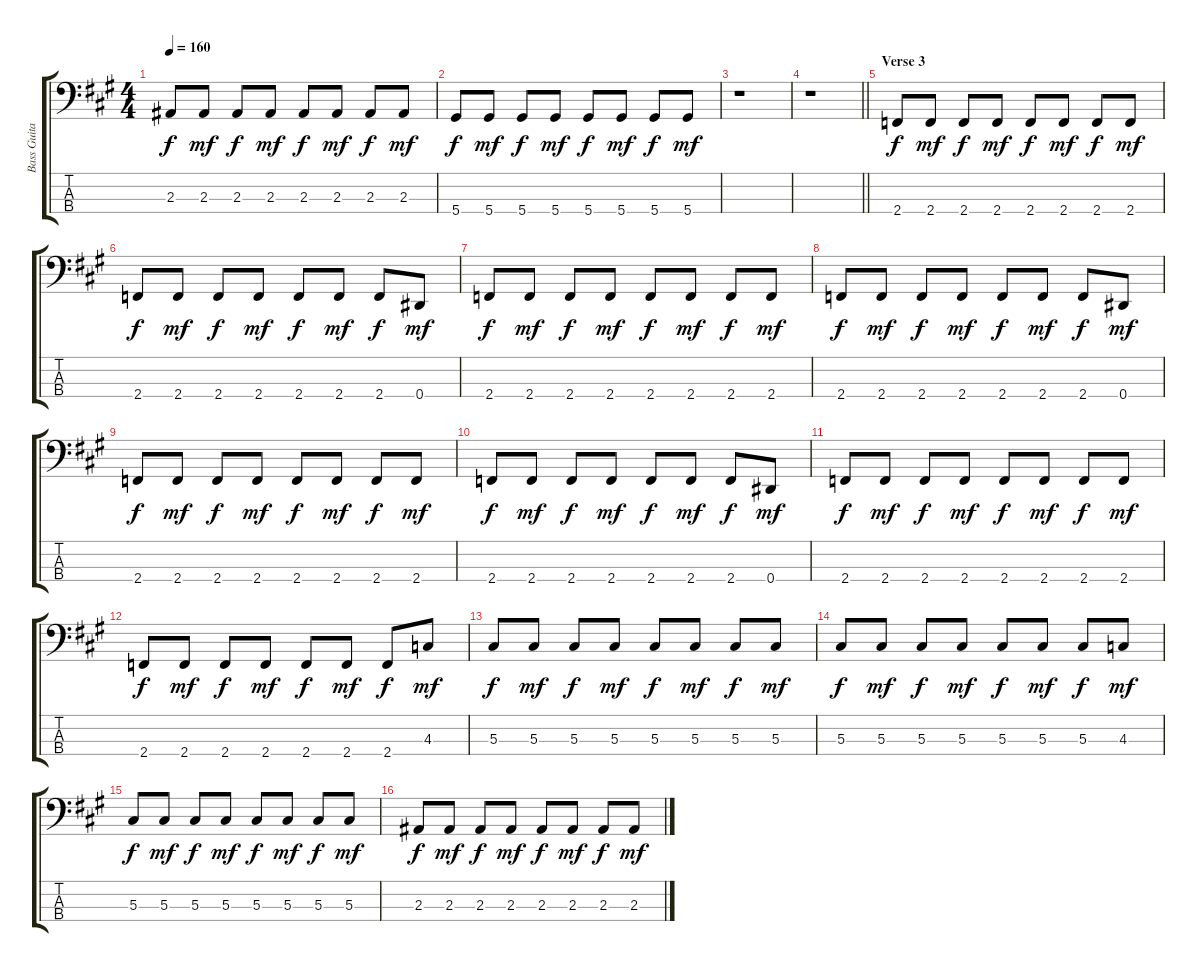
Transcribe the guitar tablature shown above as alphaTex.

\track ("Bass Guitar" "Bass Guita") {instrument electricbassfinger}
\staff {score tabs}
\tuning (Gb2 Db2 Ab1 Eb1) {hide}
\ts (4 4)
\tempo 160
\clef f4
\ks a
2.3.8{dy f} 2.3.8{dy mf} 2.3.8{dy f} 2.3.8{dy mf} 2.3.8{dy f} 2.3.8{dy mf} 2.3.8{dy f} 2.3.8{dy mf} |
5.4.8{dy f} 5.4.8{dy mf} 5.4.8{dy f} 5.4.8{dy mf} 5.4.8{dy f} 5.4.8{dy mf} 5.4.8{dy f} 5.4.8{dy mf} |
r.1 |
\barLineRight lightlight
r.1 |
\section ("" "Verse 3")
2.4.8{dy f} 2.4.8{dy mf} 2.4.8{dy f} 2.4.8{dy mf} 2.4.8{dy f} 2.4.8{dy mf} 2.4.8{dy f} 2.4.8{dy mf} |
2.4.8{dy f} 2.4.8{dy mf} 2.4.8{dy f} 2.4.8{dy mf} 2.4.8{dy f} 2.4.8{dy mf} 2.4.8{dy f} 0.4.8{dy mf} |
2.4.8{dy f} 2.4.8{dy mf} 2.4.8{dy f} 2.4.8{dy mf} 2.4.8{dy f} 2.4.8{dy mf} 2.4.8{dy f} 2.4.8{dy mf} |
2.4.8{dy f} 2.4.8{dy mf} 2.4.8{dy f} 2.4.8{dy mf} 2.4.8{dy f} 2.4.8{dy mf} 2.4.8{dy f} 0.4.8{dy mf} |
2.4.8{dy f} 2.4.8{dy mf} 2.4.8{dy f} 2.4.8{dy mf} 2.4.8{dy f} 2.4.8{dy mf} 2.4.8{dy f} 2.4.8{dy mf} |
2.4.8{dy f} 2.4.8{dy mf} 2.4.8{dy f} 2.4.8{dy mf} 2.4.8{dy f} 2.4.8{dy mf} 2.4.8{dy f} 0.4.8{dy mf} |
2.4.8{dy f} 2.4.8{dy mf} 2.4.8{dy f} 2.4.8{dy mf} 2.4.8{dy f} 2.4.8{dy mf} 2.4.8{dy f} 2.4.8{dy mf} |
2.4.8{dy f} 2.4.8{dy mf} 2.4.8{dy f} 2.4.8{dy mf} 2.4.8{dy f} 2.4.8{dy mf} 2.4.8{dy f} 4.3.8{dy mf} |
5.3.8{dy f} 5.3.8{dy mf} 5.3.8{dy f} 5.3.8{dy mf} 5.3.8{dy f} 5.3.8{dy mf} 5.3.8{dy f} 5.3.8{dy mf} |
5.3.8{dy f} 5.3.8{dy mf} 5.3.8{dy f} 5.3.8{dy mf} 5.3.8{dy f} 5.3.8{dy mf} 5.3.8{dy f} 4.3.8{dy mf} |
5.3.8{dy f} 5.3.8{dy mf} 5.3.8{dy f} 5.3.8{dy mf} 5.3.8{dy f} 5.3.8{dy mf} 5.3.8{dy f} 5.3.8{dy mf} |
2.3.8{dy f} 2.3.8{dy mf} 2.3.8{dy f} 2.3.8{dy mf} 2.3.8{dy f} 2.3.8{dy mf} 2.3.8{dy f} 2.3.8{dy mf}
